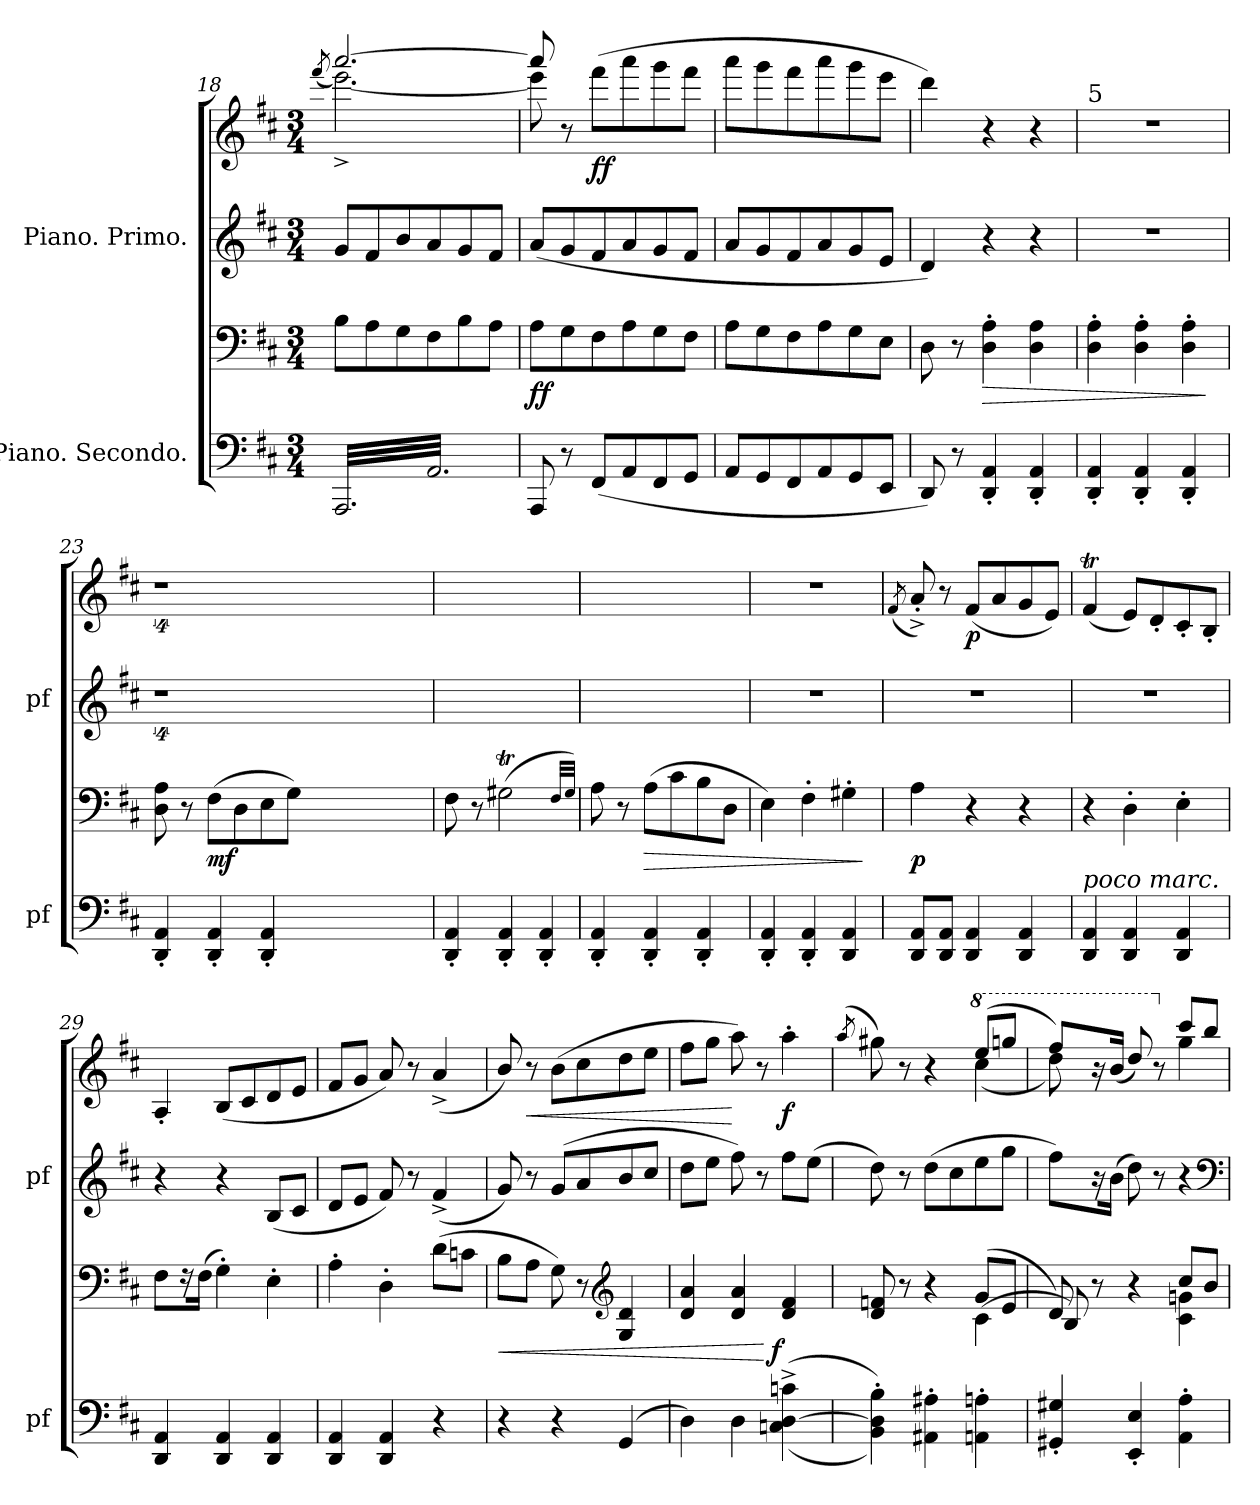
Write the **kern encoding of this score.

**kern	**kern	**dynam	**kern	**kern	**dynam
*part4	*part3	*part3	*part2	*part1	*part1
*staff4	*staff3	*staff3	*staff2	*staff1	*staff1
*I"Piano. Secondo.	*	*	*I"Piano. Primo.	*	*
*I'pf	*	*	*I'pf	*	*
*clefF4	*clefF4	*	*clefG2	*clefG2	*
*k[f#c#]	*k[f#c#]	*	*k[f#c#]	*k[f#c#]	*
*D:	*D:	*	*D:	*D:	*
*M3/4	*M3/4	*	*M3/4	*M3/4	*
=18	=18	=18	=18	=18	=18
*	*	*	*	*^	*
.	.	.	.	.	(<8qfff#/	.
*tremolo	*	*	*	*	*	*
(32AAA/LLL	8B\L	.	8g/L	[2.aaa/	[2.eee^\)	.
32AA/)	.	.	.	.	.	.
32AAA/	.	.	.	.	.	.
32AA/)	.	.	.	.	.	.
32AAA/	8A\	.	8f#/	.	.	.
32AA/)	.	.	.	.	.	.
32AAA/	.	.	.	.	.	.
32AA/)	.	.	.	.	.	.
32AAA/	8G\	.	8b/	.	.	.
32AA/)	.	.	.	.	.	.
32AAA/	.	.	.	.	.	.
32AA/)	.	.	.	.	.	.
32AAA/	8F#\	.	8a/	.	.	.
32AA/)	.	.	.	.	.	.
32AAA/	.	.	.	.	.	.
32AA/)	.	.	.	.	.	.
32AAA/	8B\	.	8g/	.	.	.
32AA/)	.	.	.	.	.	.
32AAA/	.	.	.	.	.	.
32AA/)	.	.	.	.	.	.
32AAA/	8A\J	.	8f#/J	.	.	.
32AA/)	.	.	.	.	.	.
32AAA/	.	.	.	.	.	.
32AA/)JJJ	.	.	.	.	.	.
*Xtremolo	*	*	*	*	*	*
=19	=19	=19	=19	=19	=19	=19
8AAA/	8A\L	ff	(8a/L	8aaa/]	8eee\]	.
.	.	.	.	.	.	.
.	.	.	.	.	.	.
.	.	.	.	.	.	.
8r	8G\	.	8g/	8r	8ryy	.
.	.	.	.	.	.	.
.	.	.	.	.	.	.
.	.	.	.	.	.	.
(8FF#/L	8F#\	.	8f#/	(8fff#\L	4ryy	ff
.	.	.	.	.	.	.
.	.	.	.	.	.	.
.	.	.	.	.	.	.
8AA/	8A\	.	8a/	8aaa\	.	.
8FF#/	8G\	.	8g/	8ggg\	4ryy	.
8GG/J	8F#\J	.	8f#/J	8fff#\J	.	.
*	*	*	*	*v	*v	*
=20	=20	=20	=20	=20	=20
8AA/L	8A\L	.	8a/L	8aaa\L	.
8GG/	8G\	.	8g/	8ggg\	.
8FF#/	8F#\	.	8f#/	8fff#\	.
8AA/	8A\	.	8a/	8aaa\	.
8GG/	8G\	.	8g/	8ggg\	.
8EE/J	8E\J	.	8e/J	8eee\J	.
=21	=21	=21	=21	=21	=21
8DD/)	8D\	.	4d/)	4ddd\)	.
8r	8r	.	.	.	.
4DD'/ 4AA'/	4D'\ 4A'\	>	4r	4r	.
4DD'/ 4AA'/	4D\ 4A\	.	4r	4r	.
=22	=22	=22	=22	=22	=22
!	!	!	!	!LO:TX:a:t=5	!
4DD'/ 4AA'/	4D'\ 4A'\	.	2.r	2.r	.
4DD'/ 4AA'/	4D'\ 4A'\	.	.	.	.
4DD'/ 4AA'/	4D'\ 4A'\	.	.	.	.
.	.	]	.	.	.
=23	=23	=23	=23	=23	=23
4DD'/ 4AA'/	8D\ 8A\	.	4%9r	4%9r	.
.	8r	.	.	.	.
4DD'/ 4AA'/	(8F#\L	mf	.	.	.
.	8D\	.	.	.	.
4DD'/ 4AA'/	8E\	.	.	.	.
.	8G\J)	.	.	.	.
1.ryy	1.ryy	.	.	.	.
=24	=24	=24	=24	=24	=24
4DD'/ 4AA'/	8F#\	.	2.ryy	2.ryy	.
.	8r	.	.	.	.
4DD'/ 4AA'/	(<2G#Xt\	.	.	.	.
4DD'/ 4AA'/	.	.	.	.	.
.	32qqF#/LLL	.	.	.	.
.	32qqG#/JJJ)	.	.	.	.
=25	=25	=25	=25	=25	=25
4DD'/ 4AA'/	8A\	.	2.ryy	2.ryy	.
.	8r	.	.	.	.
4DD'/ 4AA'/	(8A\L	>	.	.	.
.	8c#\	.	.	.	.
4DD'/ 4AA'/	8B\	.	.	.	.
.	8D\J	.	.	.	.
=26	=26	=26	=26	=26	=26
4DD'/ 4AA'/	4E\)	.	2.r	2.r	.
4DD'/ 4AA'/	4F#'\	.	.	.	.
4DD/ 4AA/	4G#X'\	.	.	.	.
.	.	]	.	.	.
=27	=27	=27	=27	=27	=27
.	.	.	.	(<8qf#/	.
8DD/ 8AA/L	4A\	p	2.r	8a'^/)	.
8DD/ 8AA/J	.	.	.	8r	.
4DD/ 4AA/	4r	.	.	(8f#/L	p
.	.	.	.	8a/	.
4DD/ 4AA/	4r	.	.	8g/	.
.	.	.	.	8e/J)	.
=28	=28	=28	=28	=28	=28
!LO:TX:a:i:t=poco marc.	!	!	!	!	!
4DD/ 4AA/	4r	.	2.r	(4f#t/	.
4DD/ 4AA/	4D'\	.	.	8e/L)	.
.	.	.	.	8d'/	.
4DD/ 4AA/	4E'\	.	.	8c#'/	.
.	.	.	.	8B'/J	.
=29	=29	=29	=29	=29	=29
4DD/ 4AA/	8F#\L	.	4r	4A'/	.
.	16r	.	.	.	.
.	(16F#\Jk	.	.	.	.
4DD/ 4AA/	4G'\)	.	4r	(8B/L	.
.	.	.	.	8c#/	.
4DD/ 4AA/	4E'\	.	(8B/L	8d/	.
.	.	.	8c#/J	8e/J	.
=30	=30	=30	=30	=30	=30
4DD/ 4AA/	4A'\	.	8d/L	8f#/L	.
.	.	.	8e/J	8g/J	.
4DD/ 4AA/	4D'\	.	8f#/)	8a/)	.
.	.	.	8r	8r	.
4r	(8d\L	.	(4f#^/	(4a^/	.
.	8cn\J	.	.	.	.
=31	=31	=31	=31	=31	=31
4r	8B\L	<	8g/)	8b/)	.
.	8A\J	.	8r	8r	<
4r	8G\)	.	(8g/L	(8b\L	.
.	8r	.	8a/	8cc#\	.
*	*clefG2	*	*	*	*
(4GG/	4G/ 4d/	.	8b/	8dd\	.
.	.	.	8cc#/J	8ee\J	.
=32	=32	=32	=32	=32	=32
4D\)	4d/ 4a/	.	8dd\L	8ff#\L	.
.	.	.	8ee\J	8gg\J	.
4D\	4d/ 4a/	.	8ff#\)	8aa\)	[
.	.	.	8r	8r	.
!	!	!LO:DY:n=1:rj	!	!	!
(<(>4Cn^\ [4D^\ 4cn^\	4d/ 4f#/	[ f	8ff#\L	4aa'\	f
.	.	.	(8ee\J	.	.
=33	=33	=33	=33	=33	=33
.	.	.	.	(<8qaa/	.
*	*^	*	*	*^	*
4BB'\ 4D]'\ 4B'\))	8d/ 8fn/	2ryy	.	8dd\)	8gg#X\)	8gg#X\yy	.
.	8r	.	.	8r	8r	8ryy	.
4AA#X'\ 4A#X'\	4r	.	.	(8dd\L	4r	4ryy	.
.	.	.	.	8cc#\	.	.	.
*	*	*	*	*	*8va	*	*
4AAn'\ 4An'\	(8g/L	(4c#\	.	8ee\	(8eee/L	(4ccc#\	.
.	8e/J	.	.	8gg\J	8gggn/J	.	.
=34	=34	=34	=34	=34	=34	=34	=34
4GG#X'/ 4G#X'/	8d/)	8B/)	.	8ff#\L)	8fff#/L)	8ddd\)	.
.	8r	8ryy	.	16r	16r	8ryy	.
.	.	.	.	(16b\Jk	(16bb/Jk	.	.
4EE'/ 4E'/	4r	4ryy	.	8dd\)	8ddd/)	4ryy	.
*	*	*	*	*	*X8va	*	*
.	.	.	.	8r	8r	.	.
4AA'\ 4A'\	8cc#/L	4c#\ 4gn\	.	4r	8ccc#/L	4gg\	.
.	8b/J	.	.	.	8bb/J	.	.
*	*v	*v	*	*	*v	*v	*
*	*	*	*clefF4	*	*
=	=	=	=	=	=
*-	*-	*-	*-	*-	*-
